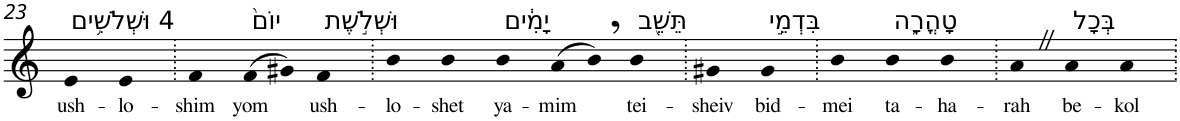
**kern	**text
*part1	*part1
*staff1	*staff1
*I"Piano	*
*I'Pno	*
!!LO:PB:g=z
*clefG2	*
*k[]	*
=23	=23
!LO:TX:a:t=4 וּשְׁלֹשִׁ֥ים	!
!	!LO:LY:b
4e	ush-
!	!LO:LY:b
4e	-lo-
=24.	=24.
!	!LO:LY:b
4f	-shim
!LO:TX:a:t=יוֹם֙	!
!	!LO:LY:b
(>8f	yom
8g#X)	.
!LO:TX:a:t=וּשְׁלֹ֣שֶׁת	!
!	!LO:LY:b
4f	ush-
=25.	=25.
!	!LO:LY:b
4b	-lo-
!	!LO:LY:b
4b	-shet
!LO:TX:a:t=יָמִ֔ים	!
!	!LO:LY:b
4b	ya-
!	!LO:LY:b
(>8a	-mim
8b,)	.
!LO:TX:a:t=תֵּשֵׁ֖ב	!
!	!LO:LY:b
4b	tei-
=26.	=26.
!	!LO:LY:b
4g#X	-sheiv
!LO:TX:a:t=בִּדְמֵ֣י	!
!	!LO:LY:b
4g#	bid-
=27.	=27.
!	!LO:LY:b
4b	-mei
!LO:TX:a:t=טָהֳרָ֑ה	!
!	!LO:LY:b
4b	ta-
!	!LO:LY:b
4b	-ha-
=28.	=28.
!	!LO:LY:b
4aZ	-rah
!LO:TX:a:t=בְּכָל	!
!	!LO:LY:b
4a	be-
!	!LO:LY:b
4a	-kol
=.	=.
*-	*-
